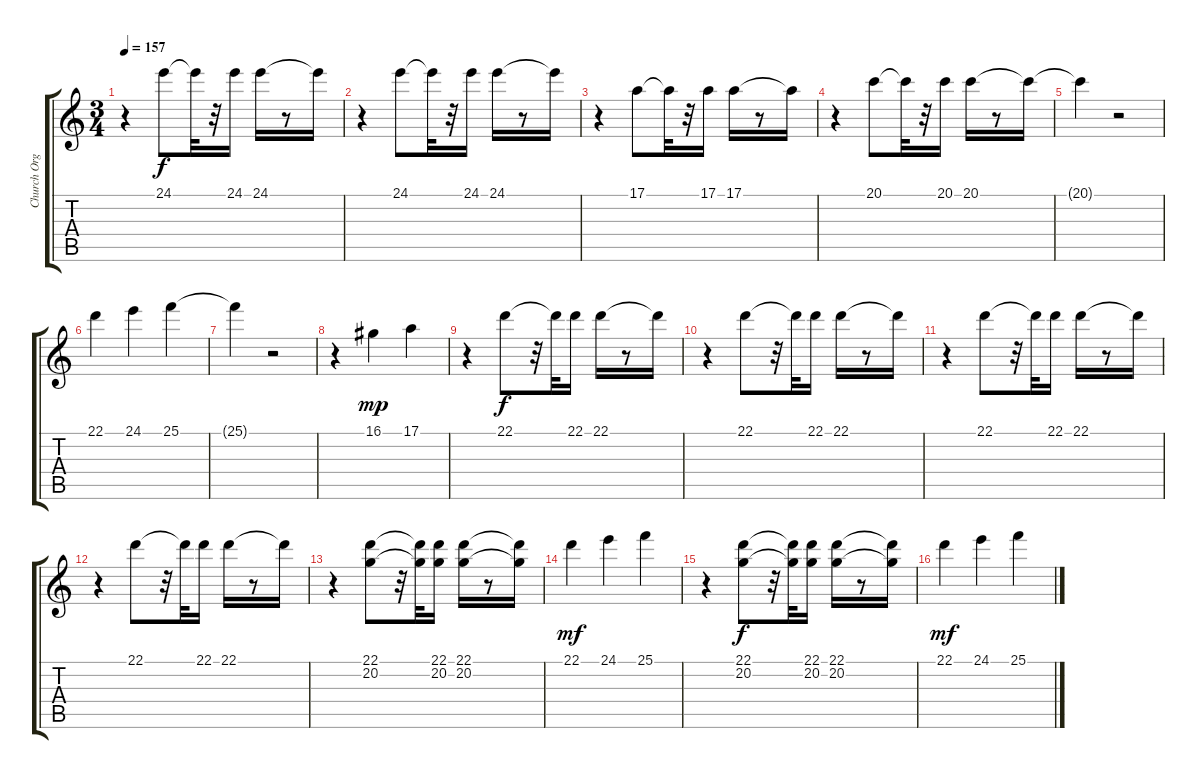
\track ("Church Organ" "Church Org") {instrument churchorgan}
\staff {score tabs}
\tuning (E4 B3 G3 D3 A2 E2) {hide}
\ts (3 4)
\tempo 157
\clef g2
\ks c
r.4{dy f instrument churchorgan} 24.1.8 24.1{t}.32 r.32 24.1.16 24.1.16 r.8 24.1{t}.16 |
r.4 24.1.8 24.1{t}.32 r.32 24.1.16 24.1.16 r.8 24.1{t}.16 |
r.4 17.1.8 17.1{t}.32 r.32 17.1.16 17.1.16 r.8 17.1{t}.16 |
r.4 20.1.8 20.1{t}.32 r.32 20.1.16 20.1.16 r.8 20.1{t}.16 |
20.1{t}.4 r.2 |
22.1.4 24.1.4 25.1.4 |
25.1{t}.4 r.2 |
r.4 16.1.4{dy mp} 17.1.4 |
r.4 22.1.8{dy f} r.32 22.1{t}.32 22.1.16 22.1.16 r.8 22.1{t}.16 |
r.4 22.1.8 r.32 22.1{t}.32 22.1.16 22.1.16 r.8 22.1{t}.16 |
r.4 22.1.8 r.32 22.1{t}.32 22.1.16 22.1.16 r.8 22.1{t}.16 |
r.4 22.1.8 r.32 22.1{t}.32 22.1.16 22.1.16 r.8 22.1{t}.16 |
r.4 (22.1 20.2).8 r.32 (22.1{t} 20.2{t}).32 (22.1 20.2).16 (22.1 20.2).16 r.8 (22.1{t} 20.2{t}).16 |
22.1.4{dy mf} 24.1.4 25.1.4 |
r.4 (22.1 20.2).8{dy f} r.32 (22.1{t} 20.2{t}).32 (22.1 20.2).16 (22.1 20.2).16 r.8 (22.1{t} 20.2{t}).16 |
22.1.4{dy mf} 24.1.4 25.1.4
